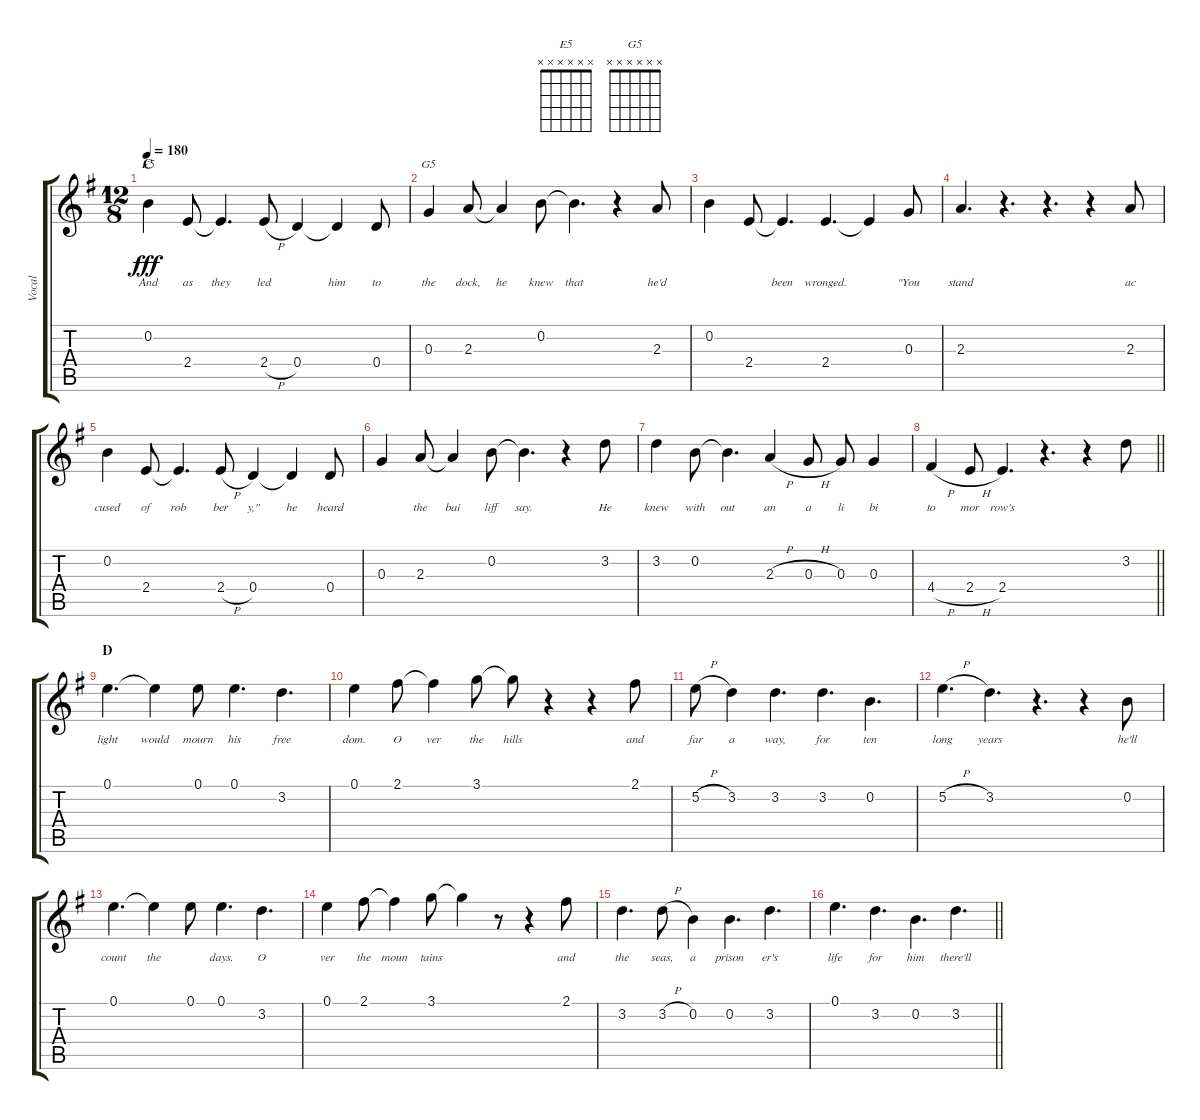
\track ("Vocal" "Vocal") {instrument electricbassfinger}
\staff {score tabs}
\tuning (E4 B3 G3 D3 A2 E2) {hide}
\chord ("E5" x x x x x x)
\chord ("G5" x x x x x x)
\ts (12 8)
\section ("" "C")
\tempo 180
\clef g2
\ks g
0.2.4{ch "E5" lyrics (0 "And") lyrics (1 "") lyrics (2 "") lyrics (3 "") lyrics (4 "") dy fff} 2.4.8{lyrics (0 "as") lyrics (1 "") lyrics (2 "") lyrics (3 "") lyrics (4 "")} 2.4{t}.4{d lyrics (0 "they") lyrics (1 "") lyrics (2 "") lyrics (3 "") lyrics (4 "")} 2.4{h}.8{lyrics (0 "led") lyrics (1 "") lyrics (2 "") lyrics (3 "") lyrics (4 "")} 0.4.4{lyrics (0 "") lyrics (1 "") lyrics (2 "") lyrics (3 "") lyrics (4 "")} 0.4{t}.4{lyrics (0 "him") lyrics (1 "") lyrics (2 "") lyrics (3 "") lyrics (4 "")} 0.4.8{lyrics (0 "to") lyrics (1 "") lyrics (2 "") lyrics (3 "") lyrics (4 "")} |
0.3.4{ch "G5" lyrics (0 "the") lyrics (1 "") lyrics (2 "") lyrics (3 "") lyrics (4 "")} 2.3.8{lyrics (0 "dock,") lyrics (1 "") lyrics (2 "") lyrics (3 "") lyrics (4 "")} 2.3{t}.4{lyrics (0 "he") lyrics (1 "") lyrics (2 "") lyrics (3 "") lyrics (4 "")} 0.2.8{lyrics (0 "knew") lyrics (1 "") lyrics (2 "") lyrics (3 "") lyrics (4 "")} 0.2{t}.4{d lyrics (0 "that") lyrics (1 "") lyrics (2 "") lyrics (3 "") lyrics (4 "")} r.4 2.3.8{lyrics (0 "he'd") lyrics (1 "") lyrics (2 "") lyrics (3 "") lyrics (4 "")} |
0.2.4{lyrics (0 "") lyrics (1 "") lyrics (2 "") lyrics (3 "") lyrics (4 "")} 2.4.8{lyrics (0 "") lyrics (1 "") lyrics (2 "") lyrics (3 "") lyrics (4 "")} 2.4{t}.4{d lyrics (0 "been") lyrics (1 "") lyrics (2 "") lyrics (3 "") lyrics (4 "")} 2.4.4{d lyrics (0 "wronged.") lyrics (1 "") lyrics (2 "") lyrics (3 "") lyrics (4 "")} 2.4{t}.4{lyrics (0 "") lyrics (1 "") lyrics (2 "") lyrics (3 "") lyrics (4 "")} 0.3.8{lyrics (0 "\"You") lyrics (1 "") lyrics (2 "") lyrics (3 "") lyrics (4 "")} |
2.3.4{d lyrics (0 "stand") lyrics (1 "") lyrics (2 "") lyrics (3 "") lyrics (4 "")} r.4{d} r.4{d} r.4 2.3.8{lyrics (0 "ac") lyrics (1 "") lyrics (2 "") lyrics (3 "") lyrics (4 "")} |
0.2.4{lyrics (0 "cused") lyrics (1 "") lyrics (2 "") lyrics (3 "") lyrics (4 "")} 2.4.8{lyrics (0 "of") lyrics (1 "") lyrics (2 "") lyrics (3 "") lyrics (4 "")} 2.4{t}.4{d lyrics (0 "rob") lyrics (1 "") lyrics (2 "") lyrics (3 "") lyrics (4 "")} 2.4{h}.8{lyrics (0 "ber") lyrics (1 "") lyrics (2 "") lyrics (3 "") lyrics (4 "")} 0.4.4{lyrics (0 "y,\"") lyrics (1 "") lyrics (2 "") lyrics (3 "") lyrics (4 "")} 0.4{t}.4{lyrics (0 "he") lyrics (1 "") lyrics (2 "") lyrics (3 "") lyrics (4 "")} 0.4.8{lyrics (0 "heard") lyrics (1 "") lyrics (2 "") lyrics (3 "") lyrics (4 "")} |
0.3.4{lyrics (0 "") lyrics (1 "") lyrics (2 "") lyrics (3 "") lyrics (4 "")} 2.3.8{lyrics (0 "the") lyrics (1 "") lyrics (2 "") lyrics (3 "") lyrics (4 "")} 2.3{t}.4{lyrics (0 "bai") lyrics (1 "") lyrics (2 "") lyrics (3 "") lyrics (4 "")} 0.2.8{lyrics (0 "liff") lyrics (1 "") lyrics (2 "") lyrics (3 "") lyrics (4 "")} 0.2{t}.4{d lyrics (0 "say.") lyrics (1 "") lyrics (2 "") lyrics (3 "") lyrics (4 "")} r.4 3.2.8{lyrics (0 "He") lyrics (1 "") lyrics (2 "") lyrics (3 "") lyrics (4 "")} |
3.2.4{lyrics (0 "knew") lyrics (1 "") lyrics (2 "") lyrics (3 "") lyrics (4 "")} 0.2.8{lyrics (0 "with") lyrics (1 "") lyrics (2 "") lyrics (3 "") lyrics (4 "")} 0.2{t}.4{d lyrics (0 "out") lyrics (1 "") lyrics (2 "") lyrics (3 "") lyrics (4 "")} 2.3{h}.4{lyrics (0 "an") lyrics (1 "") lyrics (2 "") lyrics (3 "") lyrics (4 "")} 0.3{h}.8{lyrics (0 "a") lyrics (1 "") lyrics (2 "") lyrics (3 "") lyrics (4 "")} 0.3.8{lyrics (0 "li") lyrics (1 "") lyrics (2 "") lyrics (3 "") lyrics (4 "")} 0.3.4{lyrics (0 "bi") lyrics (1 "") lyrics (2 "") lyrics (3 "") lyrics (4 "")} |
\barLineRight lightlight
4.4{h}.4{lyrics (0 "to") lyrics (1 "") lyrics (2 "") lyrics (3 "") lyrics (4 "")} 2.4{h}.8{lyrics (0 "mor") lyrics (1 "") lyrics (2 "") lyrics (3 "") lyrics (4 "")} 2.4.4{d lyrics (0 "row's") lyrics (1 "") lyrics (2 "") lyrics (3 "") lyrics (4 "")} r.4{d} r.4 3.2.8{lyrics (0 "") lyrics (1 "") lyrics (2 "") lyrics (3 "") lyrics (4 "")} |
\section ("" "D")
0.1.4{d lyrics (0 "light") lyrics (1 "") lyrics (2 "") lyrics (3 "") lyrics (4 "")} 0.1{t}.4{lyrics (0 "would") lyrics (1 "") lyrics (2 "") lyrics (3 "") lyrics (4 "")} 0.1.8{lyrics (0 "mourn") lyrics (1 "") lyrics (2 "") lyrics (3 "") lyrics (4 "")} 0.1.4{d lyrics (0 "his") lyrics (1 "") lyrics (2 "") lyrics (3 "") lyrics (4 "")} 3.2.4{d lyrics (0 "free") lyrics (1 "") lyrics (2 "") lyrics (3 "") lyrics (4 "")} |
0.1.4{lyrics (0 "dom.") lyrics (1 "") lyrics (2 "") lyrics (3 "") lyrics (4 "")} 2.1.8{lyrics (0 "O") lyrics (1 "") lyrics (2 "") lyrics (3 "") lyrics (4 "")} 2.1{t}.4{lyrics (0 "ver") lyrics (1 "") lyrics (2 "") lyrics (3 "") lyrics (4 "")} 3.1.8{lyrics (0 "the") lyrics (1 "") lyrics (2 "") lyrics (3 "") lyrics (4 "")} 3.1{t}.8{lyrics (0 "hills") lyrics (1 "") lyrics (2 "") lyrics (3 "") lyrics (4 "")} r.4 r.4 2.1.8{lyrics (0 "and") lyrics (1 "") lyrics (2 "") lyrics (3 "") lyrics (4 "")} |
5.2{h}.8{lyrics (0 "far") lyrics (1 "") lyrics (2 "") lyrics (3 "") lyrics (4 "")} 3.2.4{lyrics (0 "a") lyrics (1 "") lyrics (2 "") lyrics (3 "") lyrics (4 "")} 3.2.4{d lyrics (0 "way,") lyrics (1 "") lyrics (2 "") lyrics (3 "") lyrics (4 "")} 3.2.4{d lyrics (0 "for") lyrics (1 "") lyrics (2 "") lyrics (3 "") lyrics (4 "")} 0.2.4{d lyrics (0 "ten") lyrics (1 "") lyrics (2 "") lyrics (3 "") lyrics (4 "")} |
5.2{h}.4{d lyrics (0 "long") lyrics (1 "") lyrics (2 "") lyrics (3 "") lyrics (4 "")} 3.2.4{d lyrics (0 "years") lyrics (1 "") lyrics (2 "") lyrics (3 "") lyrics (4 "")} r.4{d} r.4 0.2.8{lyrics (0 "he'll") lyrics (1 "") lyrics (2 "") lyrics (3 "") lyrics (4 "")} |
0.1.4{d lyrics (0 "count") lyrics (1 "") lyrics (2 "") lyrics (3 "") lyrics (4 "")} 0.1{t}.4{lyrics (0 "the") lyrics (1 "") lyrics (2 "") lyrics (3 "") lyrics (4 "")} 0.1.8{lyrics (0 "") lyrics (1 "") lyrics (2 "") lyrics (3 "") lyrics (4 "")} 0.1.4{d lyrics (0 "days.") lyrics (1 "") lyrics (2 "") lyrics (3 "") lyrics (4 "")} 3.2.4{d lyrics (0 "O") lyrics (1 "") lyrics (2 "") lyrics (3 "") lyrics (4 "")} |
0.1.4{lyrics (0 "ver") lyrics (1 "") lyrics (2 "") lyrics (3 "") lyrics (4 "")} 2.1.8{lyrics (0 "the") lyrics (1 "") lyrics (2 "") lyrics (3 "") lyrics (4 "")} 2.1{t}.4{lyrics (0 "moun") lyrics (1 "") lyrics (2 "") lyrics (3 "") lyrics (4 "")} 3.1.8{lyrics (0 "tains") lyrics (1 "") lyrics (2 "") lyrics (3 "") lyrics (4 "")} 3.1{t}.4{lyrics (0 "") lyrics (1 "") lyrics (2 "") lyrics (3 "") lyrics (4 "")} r.8 r.4 2.1.8{lyrics (0 "and") lyrics (1 "") lyrics (2 "") lyrics (3 "") lyrics (4 "")} |
3.2.4{d lyrics (0 "the") lyrics (1 "") lyrics (2 "") lyrics (3 "") lyrics (4 "")} 3.2{h}.8{lyrics (0 "seas,") lyrics (1 "") lyrics (2 "") lyrics (3 "") lyrics (4 "")} 0.2.4{lyrics (0 "a") lyrics (1 "") lyrics (2 "") lyrics (3 "") lyrics (4 "")} 0.2.4{d lyrics (0 "prison") lyrics (1 "") lyrics (2 "") lyrics (3 "") lyrics (4 "")} 3.2.4{d lyrics (0 "er's") lyrics (1 "") lyrics (2 "") lyrics (3 "") lyrics (4 "")} |
\barLineRight lightlight
0.1.4{d lyrics (0 "life") lyrics (1 "") lyrics (2 "") lyrics (3 "") lyrics (4 "")} 3.2.4{d lyrics (0 "for") lyrics (1 "") lyrics (2 "") lyrics (3 "") lyrics (4 "")} 0.2.4{d lyrics (0 "him") lyrics (1 "") lyrics (2 "") lyrics (3 "") lyrics (4 "")} 3.2.4{d lyrics (0 "there'll") lyrics (1 "") lyrics (2 "") lyrics (3 "") lyrics (4 "")}
